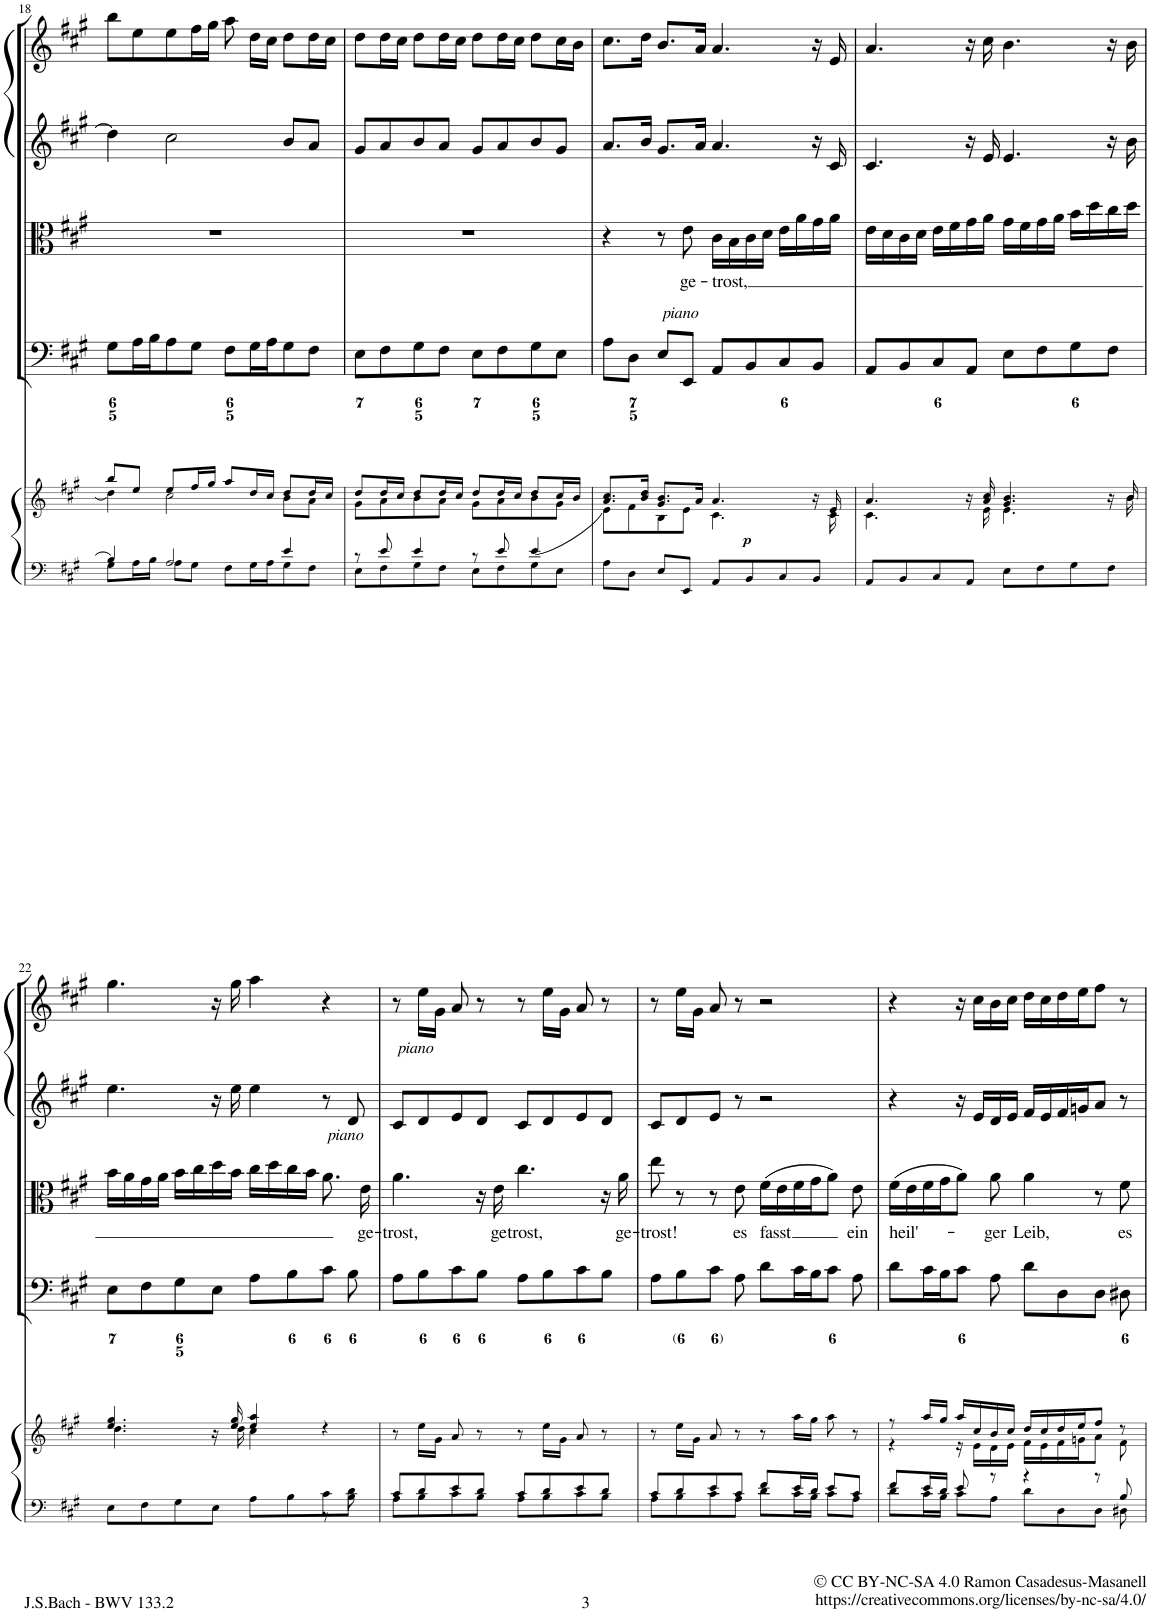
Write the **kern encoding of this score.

**kern	**kern	**dynam	**kern	**dynam	**kern	**text	**kern	**dynam	**kern	**dynam
*part5	*part5	*part5	*part4	*part4	*part3	*part3	*part2	*part2	*part1	*part1
*staff6	*staff5	*staff5/6	*staff4	*staff4	*staff3	*staff3	*staff2	*staff2	*staff1	*staff1
*I"Piano reduction	*	*	*I"Continuo	*	*I"Alto	*	*I"Oboe d'amore II	*	*I"Oboe d'amore I	*
*I'Pno	*	*	*	*	*	*	*I'Ob	*	*I'Ob	*
!!LO:PB:g=z
*clefF4	*clefG2	*	*clefF4	*	*clefC3	*	*clefG2	*	*clefG2	*
*k[f#c#g#]	*k[f#c#g#]	*	*k[f#c#g#]	*	*k[f#c#g#]	*	*k[f#c#g#]	*	*k[f#c#g#]	*
*M2/2	*M2/2	*	*M2/2	*	*M2/2	*	*M2/2	*	*M2/2	*
*met(c|)	*met(c|)	*	*met(c|)	*	*met(c|)	*	*met(c|)	*	*met(c|)	*
=18	=18	=18	=18	=18	=18	=18	=18	=18	=18	=18
*^	*^	*	*	*	*	*	*	*	*	*
4B/]	8G#\L	8bb/L	4dd\]	.	8G#\L	.	1r	.	4dd\]	.	8bb\L	.
.	16A\L	8ee/J	.	.	16A\L	.	.	.	.	.	8ee\	.
.	16B\JJ	.	.	.	16B\J	.	.	.	.	.	.	.
2A/	8A\L	8ee/L	2cc#\	.	8A\	.	.	.	2cc#\	.	8ee\	.
.	8G#\J	16ff#/L	.	.	8G#\J	.	.	.	.	.	16ff#\L	.
.	.	16gg#/JJ	.	.	.	.	.	.	.	.	16gg#\JJ	.
.	8F#\L	8aa/L	.	.	8F#\L	.	.	.	.	.	8aa\	.
.	16G#\L	16dd/L	.	.	16G#\L	.	.	.	.	.	16dd\LL	.
.	16A\J	16cc#/JJ	.	.	16A\J	.	.	.	.	.	16cc#\JJ	.
4e/	8G#\	8dd/L	8b\L	.	8G#\	.	.	.	8b/L	.	8dd\L	.
.	8F#\J	16dd/L	8a\J	.	8F#\J	.	.	.	8a/J	.	16dd\L	.
.	.	16cc#/JJ	.	.	.	.	.	.	.	.	16cc#\JJ	.
=19	=19	=19	=19	=19	=19	=19	=19	=19	=19	=19	=19	=19
8r	8E\L	8dd/L	8g#\L	.	8E\L	.	1r	.	8g#/L	.	8dd\L	.
8e/	8F#\	16dd/L	8a\	.	8F#\	.	.	.	8a/	.	16dd\L	.
.	.	16cc#/JJ	.	.	.	.	.	.	.	.	16cc#\JJ	.
4e/	8G#\	8dd/L	8b\	.	8G#\	.	.	.	8b/	.	8dd\L	.
.	8F#\J	16dd/L	8a\J	.	8F#\J	.	.	.	8a/J	.	16dd\L	.
.	.	16cc#/JJ	.	.	.	.	.	.	.	.	16cc#\JJ	.
8r	8E\L	8dd/L	8g#\L	.	8E\L	.	.	.	8g#/L	.	8dd\L	.
8e/	8F#\	16dd/L	8a\	.	8F#\	.	.	.	8a/	.	16dd\L	.
.	.	16cc#/JJ	.	.	.	.	.	.	.	.	16cc#\JJ	.
[<4e/	8G#\	8dd/L	8b\	.	8G#\	.	.	.	8b/	.	8dd\L	.
.	8E\J	16cc#/L	8g#\J	.	8E\J	.	.	.	8g#/J	.	16cc#\L	.
.	.	16b/JJ	.	.	.	.	.	.	.	.	16b\JJ	.
*v	*v	*	*	*	*	*	*	*	*	*	*	*
=20	=20	=20	=20	=20	=20	=20	=20	=20	=20	=20	=20
8A\L	8.a/ 8.cc#/L	8e\L]	.	8A\L	.	4r	.	8.a/L	.	8.cc#\L	.
8D\J	.	8f#\	.	8D\J	.	.	.	.	.	.	.
.	16b/ 16dd/Jk	.	.	.	.	.	.	16b/Jk	.	16dd\Jk	.
8E/L	8.g#/ 8.b/L	8B\	.	8E/L	.	8r	.	8.g#/L	.	8.b/L	.
!	!	!	!	!	!LO:DY:a	!	!LO:LY:b	!	!	!	!
8EE/J	.	8e\J	.	8EE/J	other-dynamics	8e\	ge-	.	.	.	.
.	16a/Jk	.	.	.	.	.	.	16a/Jk	.	16a/Jk	.
!	!	!	!LO:DY:b	!	!	!	!LO:LY:b	!	!	!	!
8AA/L	4.a/	4.c#\	p	8AA/L	.	16c#\LL	-trost,	4.a/	.	4.a/	.
.	.	.	.	.	.	16B\	.	.	.	.	.
8BB/	.	.	.	8BB/	.	16c#\	.	.	.	.	.
.	.	.	.	.	.	16d\JJ	.	.	.	.	.
8C#/	.	.	.	8C#/	.	16e\LL	.	.	.	.	.
.	.	.	.	.	.	16a\	.	.	.	.	.
8BB/J	16r	16ryy	.	8BB/J	.	16g#\	.	16r	.	16r	.
.	16e/	16c#\	.	.	.	16a\JJ	.	16c#/	.	16e/	.
=21	=21	=21	=21	=21	=21	=21	=21	=21	=21	=21	=21
8AA/L	4.a/	4.c#\	.	8AA/L	.	16e\LL	.	4.c#/	.	4.a/	.
.	.	.	.	.	.	16d\	.	.	.	.	.
8BB/	.	.	.	8BB/	.	16c#\	.	.	.	.	.
.	.	.	.	.	.	16d\JJ	.	.	.	.	.
8C#/	.	.	.	8C#/	.	16e\LL	.	.	.	.	.
.	.	.	.	.	.	16f#\	.	.	.	.	.
8AA/J	16r	16ryy	.	8AA/J	.	16g#\	.	16r	.	16r	.
.	16a/ 16cc#/	16e\	.	.	.	16a\JJ	.	16e/	.	16cc#\	.
8E\L	4.g#/ 4.b/	4.e\	.	8E\L	.	16g#\LL	.	4.e/	.	4.b\	.
.	.	.	.	.	.	16f#\	.	.	.	.	.
8F#\	.	.	.	8F#\	.	16g#\	.	.	.	.	.
.	.	.	.	.	.	16a\JJ	.	.	.	.	.
8G#\	.	.	.	8G#\	.	16b\LL	.	.	.	.	.
.	.	.	.	.	.	16dd\	.	.	.	.	.
8F#\J	16r	16ryy	.	8F#\J	.	16cc#\	.	16r	.	16r	.
.	16b/	16b\	.	.	.	16dd\JJ	.	16b\	.	16b\	.
!!LO:LB:g=z
=22	=22	=22	=22	=22	=22	=22	=22	=22	=22	=22	=22
*^	*	*	*	*	*	*	*	*	*	*	*
2..ryy	8E\L	4.ee/ 4.gg#/	4.dd\	.	8E\L	.	16b\LL	.	4.ee\	.	4.gg#\	.
.	.	.	.	.	.	.	16a\	.	.	.	.	.
.	8F#\	.	.	.	8F#\	.	16g#\	.	.	.	.	.
.	.	.	.	.	.	.	16a\JJ	.	.	.	.	.
.	8G#\	.	.	.	8G#\	.	16b\LL	.	.	.	.	.
.	.	.	.	.	.	.	16cc#\	.	.	.	.	.
.	8E\J	16r	16ryy	.	8E\J	.	16dd\	.	16r	.	16r	.
.	.	16ee/ 16gg#/	16dd\	.	.	.	16b\JJ	.	16ee\	.	16gg#\	.
.	8A\L	4ee/ 4aa/	4cc#\	.	8A\L	.	16cc#\LL	.	4ee\	.	4aa\	.
.	.	.	.	.	.	.	16dd\	.	.	.	.	.
.	8B\	.	.	.	8B\	.	16cc#\	.	.	.	.	.
.	.	.	.	.	.	.	16b\JJ	.	.	.	.	.
.	8c#\	4r	8r	.	8c#\J	.	8.a\	.	8r	.	4r	.
!	!	!	!	!	!	!	!	!	!	!LO:DY:b	!	!
8d\	8B\J	.	8ryy	.	8B\	.	.	.	8d/	other-dynamics	.	.
!	!	!	!	!	!	!	!	!LO:LY:b	!	!	!	!
.	.	.	.	.	.	.	16e\	ge-	.	.	.	.
*	*	*v	*v	*	*	*	*	*	*	*	*	*
=23	=23	=23	=23	=23	=23	=23	=23	=23	=23	=23	=23
!	!	!	!	!	!	!	!LO:LY:b	!	!	!	!
8c#/L	8A\L	8r	.	8A\L	.	4.a\	-trost,	8c#/L	.	8r	.
!	!	!	!	!	!	!	!	!	!	!	!LO:DY:b
8d/	8B\	16ee\LL	.	8B\	.	.	.	8d/	.	16ee\LL	other-dynamics
.	.	16g#\JJ	.	.	.	.	.	.	.	16g#\JJ	.
8e/	8c#\	8a/	.	8c#\	.	.	.	8e/	.	8a/	.
8d/J	8B\J	8r	.	8B\J	.	16r	.	8d/J	.	8r	.
!	!	!	!	!	!	!	!LO:LY:b	!	!	!	!
.	.	.	.	.	.	16e\	ge-	.	.	.	.
!	!	!	!	!	!	!	!LO:LY:b	!	!	!	!
8c#/L	8A\L	8r	.	8A\L	.	4.cc#\	-trost,	8c#/L	.	8r	.
8d/	8B\	16ee\LL	.	8B\	.	.	.	8d/	.	16ee\LL	.
.	.	16g#\JJ	.	.	.	.	.	.	.	16g#\JJ	.
8e/	8c#\	8a/	.	8c#\	.	.	.	8e/	.	8a/	.
8d/J	8B\J	8r	.	8B\J	.	16r	.	8d/J	.	8r	.
!	!	!	!	!	!	!	!LO:LY:b	!	!	!	!
.	.	.	.	.	.	16a\	ge-	.	.	.	.
=24	=24	=24	=24	=24	=24	=24	=24	=24	=24	=24	=24
!	!	!	!	!	!	!	!LO:LY:b	!	!	!	!
8c#/L	8A\L	8r	.	8A\L	.	8ee\	-trost!	8c#/L	.	8r	.
8d/	8B\	16ee\LL	.	8B\	.	8r	.	8d/	.	16ee\LL	.
.	.	16g#\JJ	.	.	.	.	.	.	.	16g#\JJ	.
8e/	8c#\	8a/	.	8c#\J	.	8r	.	8e/J	.	8a/	.
!	!	!	!	!	!	!	!LO:LY:b	!	!	!	!
8c#/J	8A\J	8r	.	8A\	.	8e\	es	8r	.	8r	.
!	!	!	!	!	!	!	!LO:LY:b	!	!	!	!
8f#/L	8d\L	8r	.	8d\L	.	(16f#\LL	fasst	2r	.	2r	.
.	.	.	.	.	.	16e\	.	.	.	.	.
16e/L	16c#\L	16aa\LL	.	16c#\L	.	16f#\	.	.	.	.	.
16d/JJ	16B\JJ	16gg#\JJ	.	16B\J	.	16g#\J	.	.	.	.	.
8e/L	8c#\L	8aa\	.	8c#\J	.	8a\J)	.	.	.	.	.
!	!	!	!	!	!	!	!LO:LY:b	!	!	!	!
8c#/J	8A\J	8r	.	8A\	.	8e\	ein	.	.	.	.
=25	=25	=25	=25	=25	=25	=25	=25	=25	=25	=25	=25
*	*	*^	*	*	*	*	*	*	*	*	*
!	!	!	!	!	!	!	!	!LO:LY:b	!	!	!	!
8f#/L	8d\L	8r	4r	.	8d\L	.	(16f#\LL	heil'-	4r	.	4r	.
.	.	.	.	.	.	.	16e\	.	.	.	.	.
16e/L	16c#\L	16aa/LL	.	.	16c#\L	.	16f#\	.	.	.	.	.
16d/JJ	16B\JJ	16gg#/JJ	.	.	16B\J	.	16g#\J	.	.	.	.	.
8e/	8c#\L	16aa/LL	16r	.	8c#\J	.	8a\J)	.	16r	.	16r	.
.	.	16cc#/	16e\LL	.	.	.	.	.	16e/LL	.	16cc#\LL	.
!	!	!	!	!	!	!	!	!LO:LY:b	!	!	!	!
8r	8A\J	16b/	16d\	.	8A\	.	8a\	-ger	16d/	.	16b\	.
.	.	16cc#/JJ	16e\JJ	.	.	.	.	.	16e/JJ	.	16cc#\JJ	.
!	!	!	!	!	!	!	!	!LO:LY:b	!	!	!	!
4r	8d\L	16dd/LL	16f#\LL	.	8d\L	.	4a\	Leib,	16f#/LL	.	16dd\LL	.
.	.	16cc#/	16e\	.	.	.	.	.	16e/	.	16cc#\	.
.	8D\	16dd/	16f#\	.	8D\	.	.	.	16f#/	.	16dd\	.
.	.	16ee/J	16gn\J	.	.	.	.	.	16gn/J	.	16ee\J	.
8r	8D\J	8ff#/J	8a\J	.	8D\J	.	8r	.	8a/J	.	8ff#\J	.
!	!	!	!	!	!	!	!	!LO:LY:b	!	!	!	!
8B/	8D#X\	8r	8f#\	.	8D#X\	.	8f#\	es	8r	.	8r	.
*v	*v	*	*	*	*	*	*	*	*	*	*	*
*	*v	*v	*	*	*	*	*	*	*	*	*
=	=	=	=	=	=	=	=	=	=	=
*-	*-	*-	*-	*-	*-	*-	*-	*-	*-	*-
